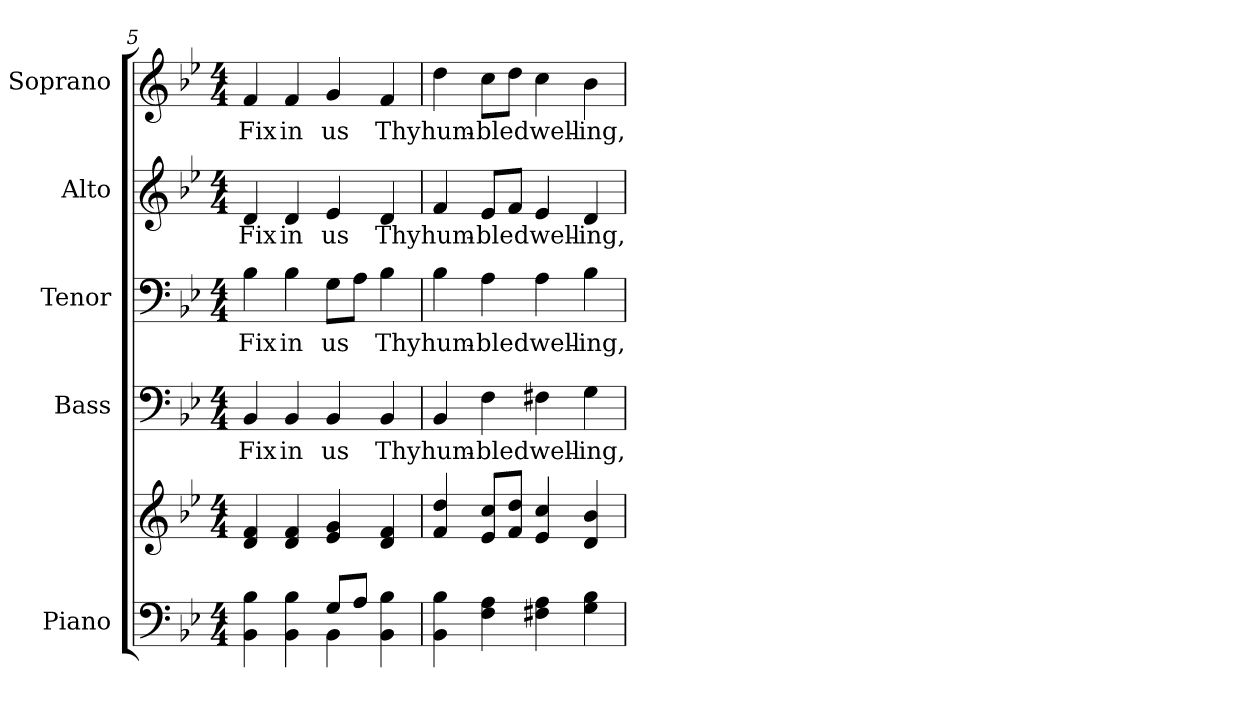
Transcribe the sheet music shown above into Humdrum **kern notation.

**kern	**kern	**kern	**text	**kern	**text	**kern	**text	**kern	**text
*part5	*part5	*part4	*part4	*part3	*part3	*part2	*part2	*part1	*part1
*staff6	*staff5	*staff4	*staff4	*staff3	*staff3	*staff2	*staff2	*staff1	*staff1
*I"Piano	*	*I"Bass	*	*I"Tenor	*	*I"Alto	*	*I"Soprano	*
*I'Pno.	*	*I'B.	*	*I'T.	*	*I'A.	*	*I'S.	*
!!LO:PB:g=z
*clefF4	*clefG2	*clefF4	*	*clefF4	*	*clefG2	*	*clefG2	*
*k[b-e-]	*k[b-e-]	*k[b-e-]	*	*k[b-e-]	*	*k[b-e-]	*	*k[b-e-]	*
*B-:	*B-:	*B-:	*	*B-:	*	*B-:	*	*B-:	*
*M4/4	*M4/4	*M4/4	*	*M4/4	*	*M4/4	*	*M4/4	*
=5	=5	=5	=5	=5	=5	=5	=5	=5	=5
*^	*	*	*	*	*	*	*	*	*
!	!	!	!	!LO:LY:b:color=#000000	!	!	!	!	!	!
!	!	!	!	!	!	!LO:LY:b:color=#000000	!	!	!	!
!	!	!	!	!	!	!	!	!LO:LY:b:color=#000000	!	!
!	!	!	!	!	!	!	!	!	!	!LO:LY:b:color=#000000
4BB-i\ 4B-i	2ryy	4di/ 4fi	4BB-i/	Fix	4B-i\	Fix	4di/	Fix	4fi/	Fix
!	!	!	!	!LO:LY:b:color=#000000	!	!	!	!	!	!
!	!	!	!	!	!	!LO:LY:b:color=#000000	!	!	!	!
!	!	!	!	!	!	!	!	!LO:LY:b:color=#000000	!	!
!	!	!	!	!	!	!	!	!	!	!LO:LY:b:color=#000000
4BB-i\ 4B-i	.	4di/ 4fi	4BB-i/	in	4B-i\	in	4di/	in	4fi/	in
!	!	!	!	!LO:LY:b:color=#000000	!	!	!	!	!	!
!	!	!	!	!	!	!LO:LY:b:color=#000000	!	!	!	!
!	!	!	!	!	!	!	!	!LO:LY:b:color=#000000	!	!
!	!	!	!	!	!	!	!	!	!	!LO:LY:b:color=#000000
8Gi/L	4BB-i\	4e-i/ 4gi	4BB-i/	us	8Gi\L	us	4e-i/	us	4gi/	us
8Ai/J	.	.	.	.	8Ai\J	.	.	.	.	.
!	!	!	!	!LO:LY:b:color=#000000	!	!	!	!	!	!
!	!	!	!	!	!	!LO:LY:b:color=#000000	!	!	!	!
!	!	!	!	!	!	!	!	!LO:LY:b:color=#000000	!	!
!	!	!	!	!	!	!	!	!	!	!LO:LY:b:color=#000000
4BB-i\ 4B-i	4ryy	4di/ 4fi	4BB-i/	Thy	4B-i\	Thy	4di/	Thy	4fi/	Thy
*v	*v	*	*	*	*	*	*	*	*	*
=6	=6	=6	=6	=6	=6	=6	=6	=6	=6
*^	*	*	*	*	*	*	*	*	*
!	!	!	!	!LO:LY:b:color=#000000	!	!	!	!	!	!
*v	*v	*	*	*	*	*	*	*	*	*
*^	*	*	*	*	*	*	*	*	*
!	!	!	!	!	!	!LO:LY:b:color=#000000	!	!	!	!
*v	*v	*	*	*	*	*	*	*	*	*
*^	*	*	*	*	*	*	*	*	*
!	!	!	!	!	!	!	!	!LO:LY:b:color=#000000	!	!
*v	*v	*	*	*	*	*	*	*	*	*
*^	*	*	*	*	*	*	*	*	*
!	!	!	!	!	!	!	!	!	!	!LO:LY:b:color=#000000
*v	*v	*	*	*	*	*	*	*	*	*
4BB-i\ 4B-i	4fi/ 4ddi	4BB-i/	hum-	4B-i\	hum-	4fi/	hum-	4ddi\	hum-
!	!	!	!LO:LY:b:color=#000000	!	!	!	!	!	!
!	!	!	!	!	!LO:LY:b:color=#000000	!	!	!	!
!	!	!	!	!	!	!	!LO:LY:b:color=#000000	!	!
!	!	!	!	!	!	!	!	!	!LO:LY:b:color=#000000
4Fi\ 4Ai	8e-i/ 8cciL	4Fi\	-ble	4Ai\	-ble	8e-i/L	-ble	8cci\L	-ble
.	8fi/ 8ddiJ	.	.	.	.	8fi/J	.	8ddi\J	.
!	!	!	!LO:LY:b:color=#000000	!	!	!	!	!	!
!	!	!	!	!	!LO:LY:b:color=#000000	!	!	!	!
!	!	!	!	!	!	!	!LO:LY:b:color=#000000	!	!
!	!	!	!	!	!	!	!	!	!LO:LY:b:color=#000000
4F#Xi\ 4Ai	4e-i/ 4cci	4F#Xi\	dwell-	4Ai\	dwell-	4e-i/	dwell-	4cci\	dwell-
!	!	!	!LO:LY:b:color=#000000	!	!	!	!	!	!
!	!	!	!	!	!LO:LY:b:color=#000000	!	!	!	!
!	!	!	!	!	!	!	!LO:LY:b:color=#000000	!	!
!	!	!	!	!	!	!	!	!	!LO:LY:b:color=#000000
4Gi\ 4B-i	4di/ 4b-i	4Gi\	-ing,	4B-i\	-ing,	4di/	-ing,	4b-i\	-ing,
=	=	=	=	=	=	=	=	=	=
*-	*-	*-	*-	*-	*-	*-	*-	*-	*-
